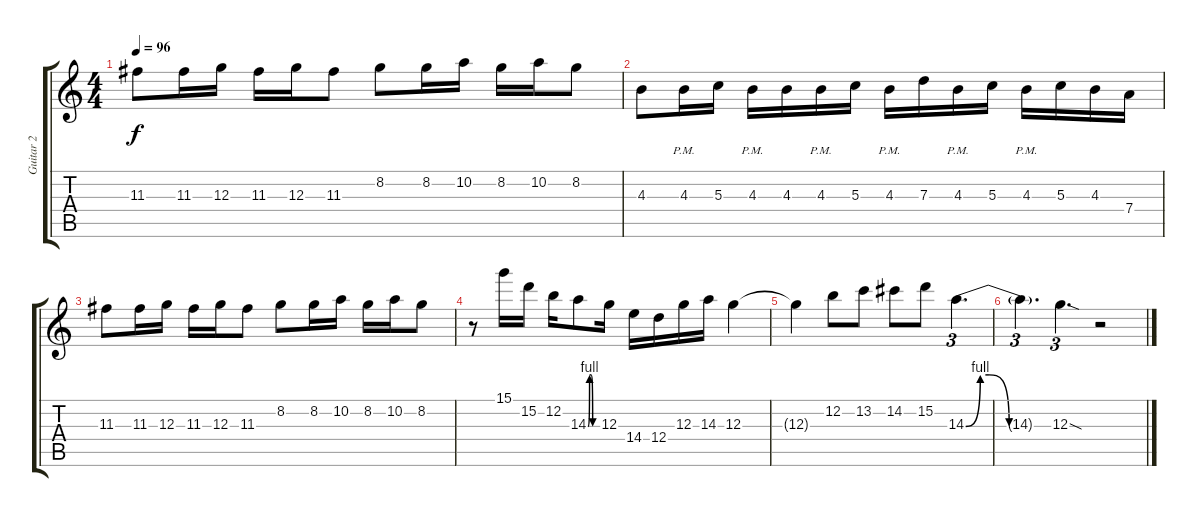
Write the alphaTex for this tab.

\track ("Guitar 2" "Guitar 2") {instrument distortionguitar}
\staff {score tabs}
\tuning (E4 B3 G3 D3 A2 E2) {hide}
\ts (4 4)
\tempo 96
\clef g2
\ks c
11.3.8{dy f} 11.3.16 12.3.16 11.3.16 12.3.16 11.3.8 8.2.8 8.2.16 10.2.16 8.2.16 10.2.16 8.2.8 |
4.3.8 4.3{pm}.16 5.3.16 4.3{pm}.16 4.3.16 4.3{pm}.16 5.3.16 4.3{pm}.16 7.3.16 4.3{pm}.16 5.3.16 4.3{pm}.16 5.3.16 4.3.16 7.4.16 |
11.3.8 11.3.16 12.3.16 11.3.16 12.3.16 11.3.8 8.2.8 8.2.16 10.2.16 8.2.16 10.2.16 8.2.8 |
r.8 15.1.16 15.2.16 12.2.16 14.3{be (custom 0 0 10 4 20 4 30 0 60 0)}.8 12.3.16 14.4.16 12.4.16 12.3.16 14.3.16 12.3.4 |
12.3{t}.4 12.2.8 13.2.8 14.2.8 15.2.8 14.3{be (custom 0 0 10 4 16 4 30 0 60 0)}.4{d tu (3 2)} |
14.3{t}.4{d tu (3 2)} 12.3{sod}.4{d tu (3 2)} r.2
